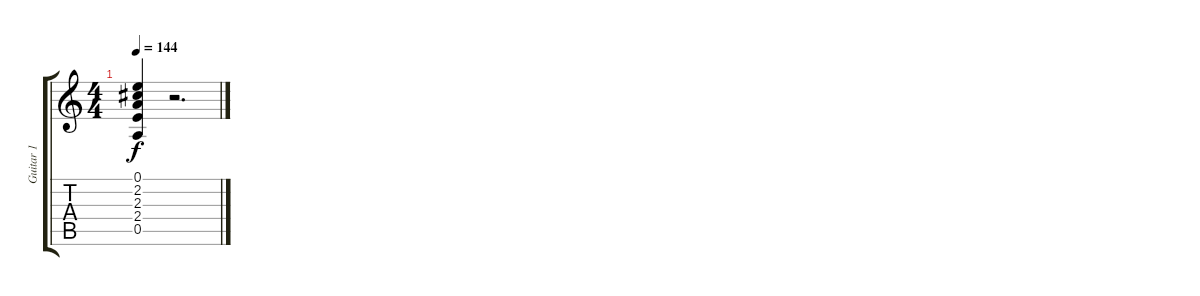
\track ("Guitar 1" "Guitar 1") {instrument electricguitarjazz}
\staff {score tabs}
\tuning (E4 B3 G3 D3 A2 E2) {hide}
\ts (4 4)
\tempo 144
\clef g2
\ks c
(0.1 2.2 2.3 2.4 0.5).4{dy f} r.2{d}
